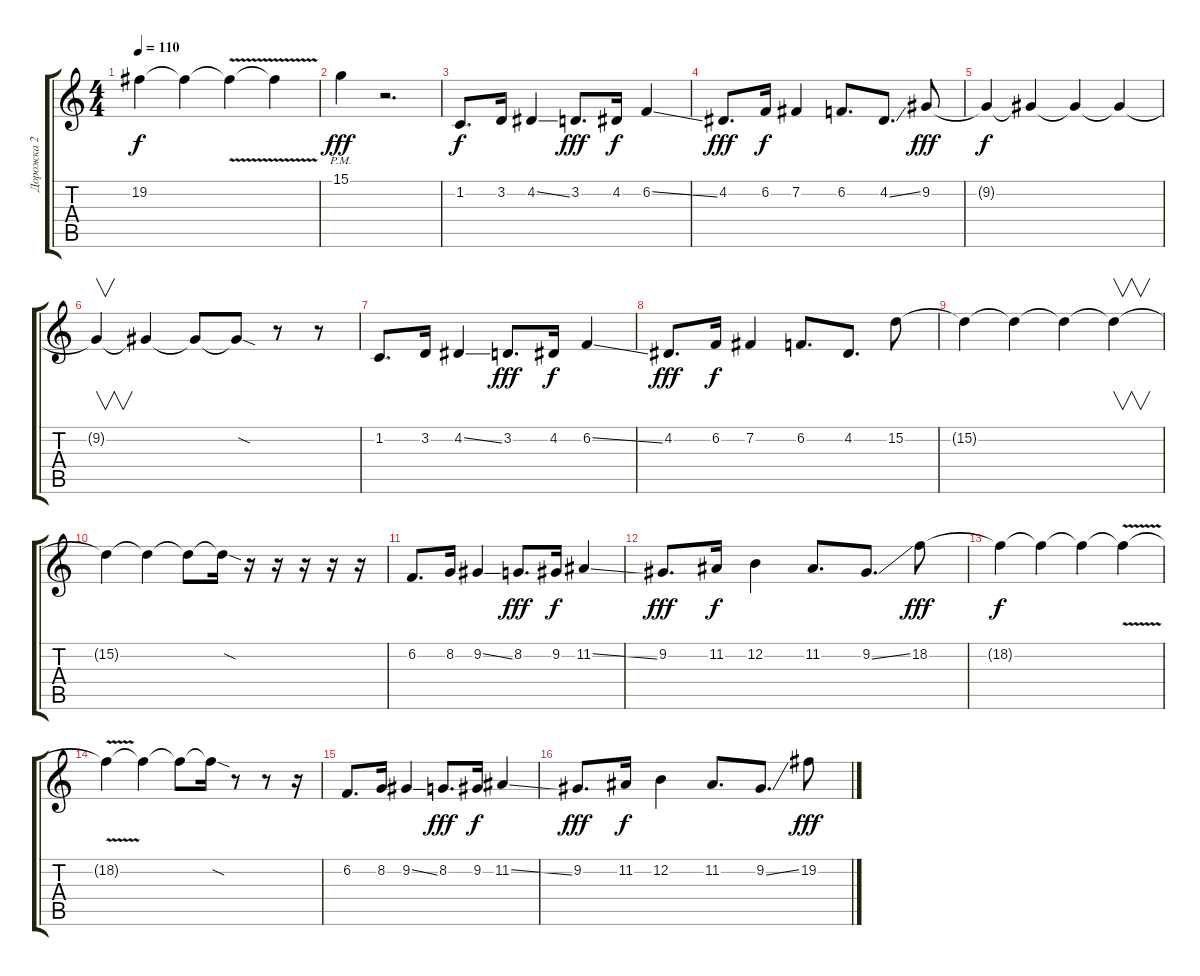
\track ("Дорожка 2" "Дорожка 2") {instrument tuba}
\staff {score tabs}
\tuning (E4 B3 G3 D3 A2 E2) {hide}
\ts (4 4)
\tempo 110
\clef g2
\ks c
19.2{t}.4{dy f} 19.2{t}.4 19.2{v t}.4 19.2{t}.4 |
15.1{pm}.4{dy fff} r.2{d} |
1.2.8{d dy f} 3.2.16 4.2{ss}.4 3.2.8{d dy fff} 4.2.16{dy f} 6.2{ss}.4 |
4.2.8{d dy fff} 6.2.16{dy f} 7.2.4 6.2.8{d} 4.2{ss}.8{d} 9.2.8{dy fff} |
9.2{t}.4{dy f} 9.2{t}.4 9.2{t}.4 9.2{t}.4 |
9.2{t}.4{v} 9.2{t}.4 9.2{t}.8 9.2{sod t}.8 r.8 r.8 |
1.2.8{d} 3.2.16 4.2{ss}.4 3.2.8{d dy fff} 4.2.16{dy f} 6.2{ss}.4 |
4.2.8{d dy fff} 6.2.16{dy f} 7.2.4 6.2.8{d} 4.2.8{d} 15.2.8 |
15.2{t}.4 15.2{t}.4 15.2{t}.4 15.2{t}.4{v} |
15.2{t}.4 15.2{t}.4 15.2{t}.8 15.2{sod t}.16 r.16 r.16 r.16 r.16 r.16 |
6.2.8{d} 8.2.16 9.2{ss}.4 8.2.8{d dy fff} 9.2.16{dy f} 11.2{ss}.4 |
9.2.8{d dy fff} 11.2.16{dy f} 12.2.4 11.2.8{d} 9.2{ss}.8{d} 18.2.8{dy fff} |
18.2{t}.4{dy f} 18.2{t}.4 18.2{t}.4 18.2{v t}.4 |
18.2{t}.4 18.2{t}.4 18.2{t}.8 18.2{sod t}.16 r.8 r.8 r.16 |
6.2.8{d} 8.2.16 9.2{ss}.4 8.2.8{d dy fff} 9.2.16{dy f} 11.2{ss}.4 |
9.2.8{d dy fff} 11.2.16{dy f} 12.2.4 11.2.8{d} 9.2{ss}.8{d} 19.2.8{dy fff}
